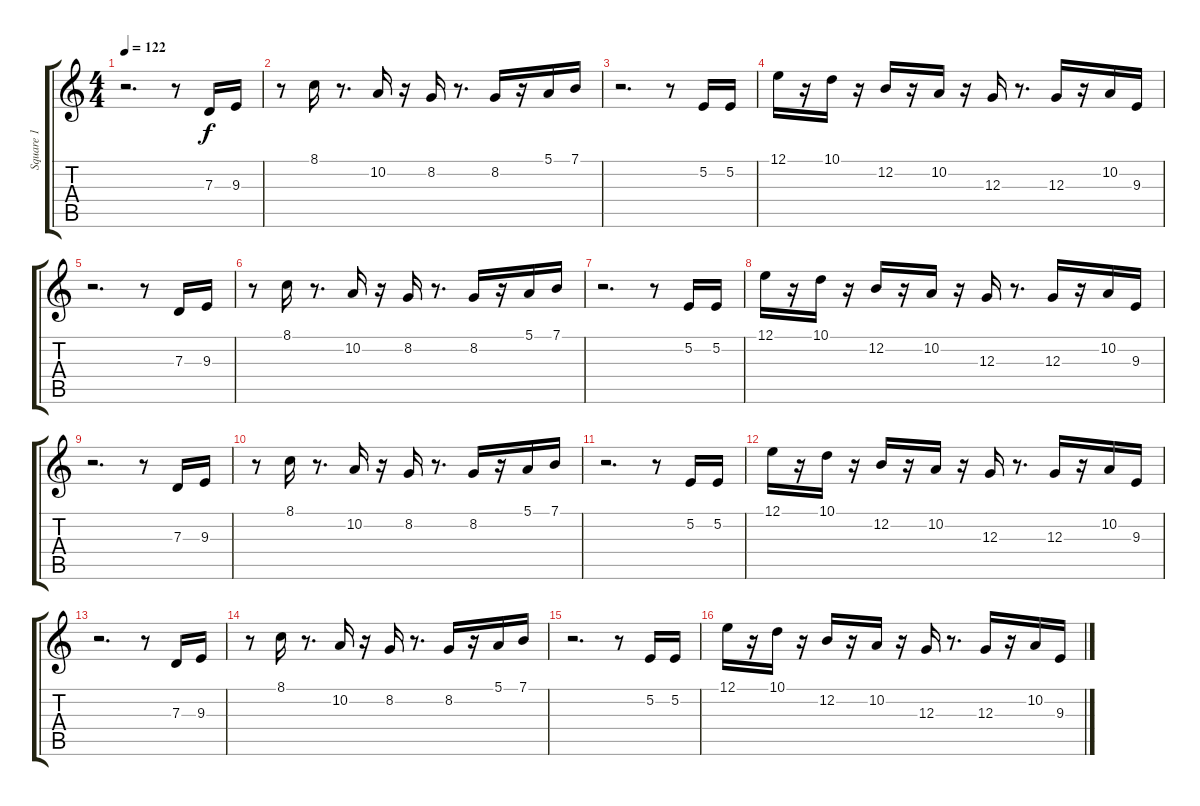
\track ("Square 1" "Square 1") {instrument lead1square}
\staff {score tabs}
\tuning (E4 B3 G3 D3 A2 E2) {hide}
\ts (4 4)
\tempo 122
\clef g2
\ks c
r.2{d dy f} r.8 7.3.16 9.3.16 |
r.8 8.1.16 r.8{d} 10.2.16 r.16 8.2.16 r.8{d} 8.2.16 r.16 5.1.16 7.1.16 |
r.2{d} r.8 5.2.16 5.2.16 |
12.1.16 r.16 10.1.16 r.16 12.2.16 r.16 10.2.16 r.16 12.3.16 r.8{d} 12.3.16 r.16 10.2.16 9.3.16 |
r.2{d} r.8 7.3.16 9.3.16 |
r.8 8.1.16 r.8{d} 10.2.16 r.16 8.2.16 r.8{d} 8.2.16 r.16 5.1.16 7.1.16 |
r.2{d} r.8 5.2.16 5.2.16 |
12.1.16 r.16 10.1.16 r.16 12.2.16 r.16 10.2.16 r.16 12.3.16 r.8{d} 12.3.16 r.16 10.2.16 9.3.16 |
r.2{d} r.8 7.3.16 9.3.16 |
r.8 8.1.16 r.8{d} 10.2.16 r.16 8.2.16 r.8{d} 8.2.16 r.16 5.1.16 7.1.16 |
r.2{d} r.8 5.2.16 5.2.16 |
12.1.16 r.16 10.1.16 r.16 12.2.16 r.16 10.2.16 r.16 12.3.16 r.8{d} 12.3.16 r.16 10.2.16 9.3.16 |
r.2{d} r.8 7.3.16{volume 15} 9.3.16 |
r.8 8.1.16{volume 14} r.8{d} 10.2.16{volume 14} r.16 8.2.16{volume 14} r.8{d} 8.2.16{volume 14} r.16 5.1.16{volume 14} 7.1.16{volume 13} |
r.2{d} r.8 5.2.16{volume 12} 5.2.16{volume 12} |
12.1.16 r.16 10.1.16{volume 12} r.16 12.2.16{volume 12} r.16 10.2.16{volume 12} r.16 12.3.16{volume 11} r.8{d} 12.3.16{volume 11} r.16 10.2.16{volume 11} 9.3.16
